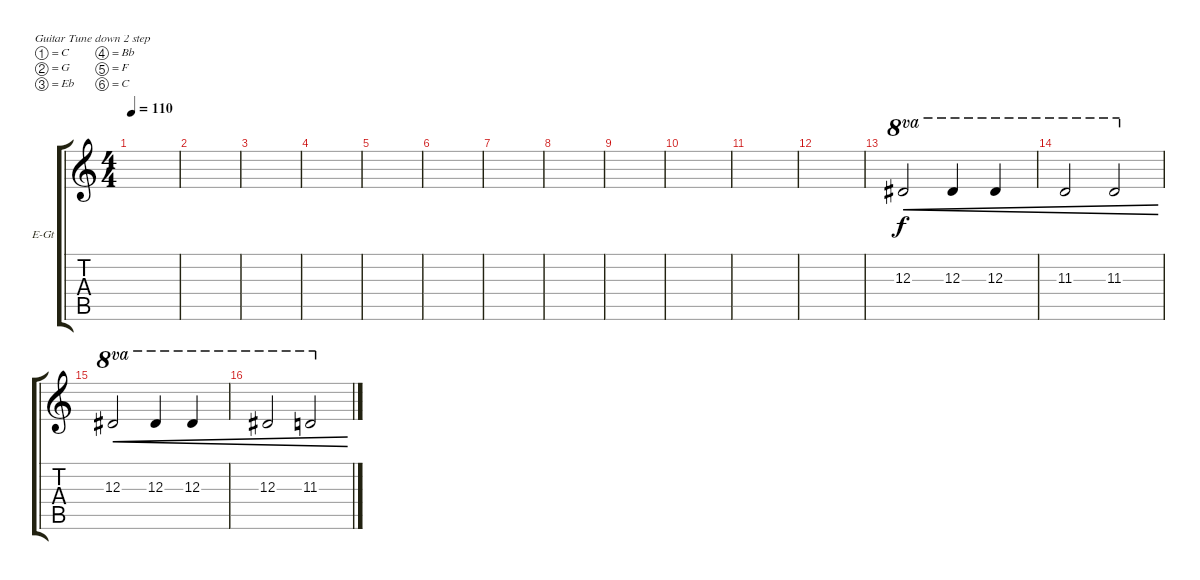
\defaultSystemsLayout 4
\bracketExtendMode groupsimilarinstruments
\firstSystemTrackNameOrientation horizontal
\otherSystemsTrackNameOrientation horizontal
\track ("Electric Guitar 12" "E-Gt") {instrument distortionguitar}
\staff {score tabs}
\tuning (C4 G3 Eb3 Bb2 F2 C2)
\ts (4 4)
\tempo 110
\clef g2
\scale
0.333333
\ks c
|
\scale
0.333333 |
\scale
0.333333 |
\scale
0.333333 |
\scale
0.333333 |
\scale
0.333333 |
\scale
0.333333 |
\scale
0.333333 |
\scale
0.333333 |
\scale
0.333333 |
|
|
12.3.2{ot 8va cre} 12.3.4{ot 8va cre} 12.3.4{ot 8va cre} |
11.3.2{ot 8va cre} 11.3.2{ot 8va cre} |
12.3.2{ot 8va cre} 12.3.4{ot 8va cre} 12.3.4{ot 8va cre} |
12.3.2{ot 8va cre} 11.3.2{ot 8va cre}
